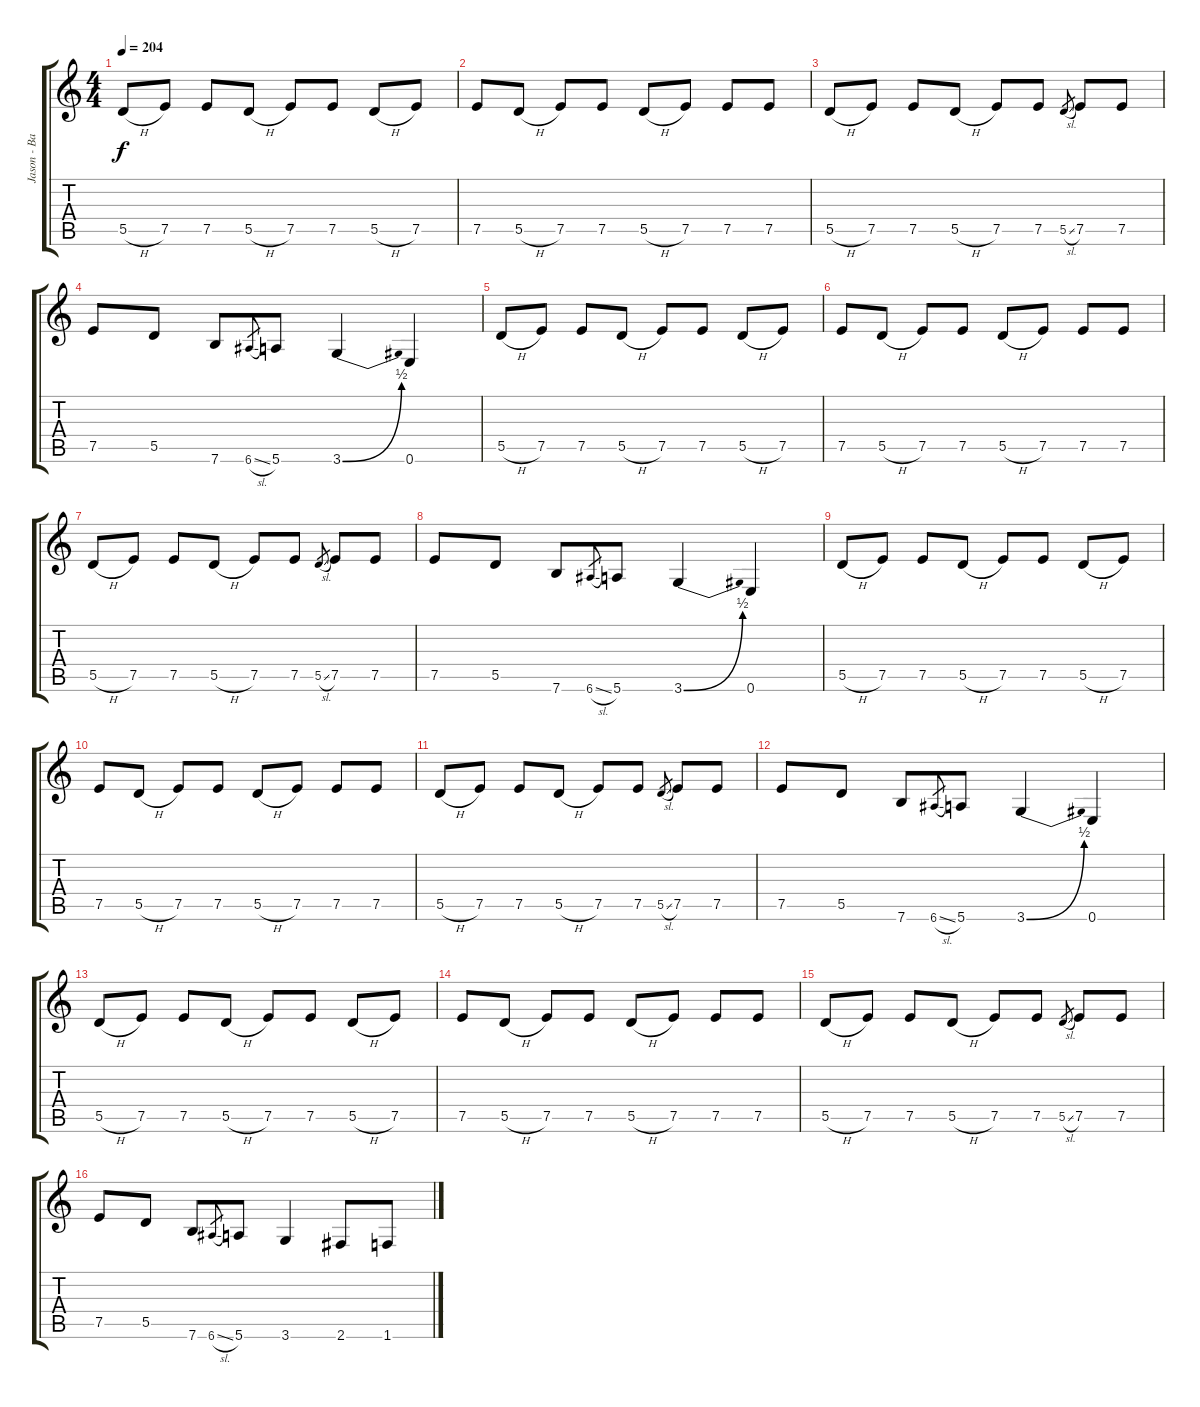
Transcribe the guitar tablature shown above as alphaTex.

\track ("Jason - Bass" "Jason - Ba") {instrument electricbasspick}
\staff {score tabs}
\tuning (E4 B3 G3 D3 A2 E2) {hide}
\ts (4 4)
\tempo 204
\clef g2
\ks c
5.5{h}.8{dy f} 7.5.8 7.5.8 5.5{h}.8 7.5.8 7.5.8 5.5{h}.8 7.5.8 |
7.5.8 5.5{h}.8 7.5.8 7.5.8 5.5{h}.8 7.5.8 7.5.8 7.5.8 |
5.5{h}.8 7.5.8 7.5.8 5.5{h}.8 7.5.8 7.5.8 5.5{sl}.8{gr} 7.5.8 7.5.8 |
7.5.8 5.5.8 7.6.8 6.6{sl}.8{gr} 5.6.8 3.6{be (bend 0 0 60 2)}.4 0.6.4 |
5.5{h}.8 7.5.8 7.5.8 5.5{h}.8 7.5.8 7.5.8 5.5{h}.8 7.5.8 |
7.5.8 5.5{h}.8 7.5.8 7.5.8 5.5{h}.8 7.5.8 7.5.8 7.5.8 |
5.5{h}.8 7.5.8 7.5.8 5.5{h}.8 7.5.8 7.5.8 5.5{sl}.8{gr} 7.5.8 7.5.8 |
7.5.8 5.5.8 7.6.8 6.6{sl}.8{gr} 5.6.8 3.6{be (bend 0 0 60 2)}.4 0.6.4 |
5.5{h}.8 7.5.8 7.5.8 5.5{h}.8 7.5.8 7.5.8 5.5{h}.8 7.5.8 |
7.5.8 5.5{h}.8 7.5.8 7.5.8 5.5{h}.8 7.5.8 7.5.8 7.5.8 |
5.5{h}.8 7.5.8 7.5.8 5.5{h}.8 7.5.8 7.5.8 5.5{sl}.8{gr} 7.5.8 7.5.8 |
7.5.8 5.5.8 7.6.8 6.6{sl}.8{gr} 5.6.8 3.6{be (bend 0 0 60 2)}.4 0.6.4 |
5.5{h}.8 7.5.8 7.5.8 5.5{h}.8 7.5.8 7.5.8 5.5{h}.8 7.5.8 |
7.5.8 5.5{h}.8 7.5.8 7.5.8 5.5{h}.8 7.5.8 7.5.8 7.5.8 |
5.5{h}.8 7.5.8 7.5.8 5.5{h}.8 7.5.8 7.5.8 5.5{sl}.8{gr} 7.5.8 7.5.8 |
7.5.8 5.5.8 7.6.8 6.6{sl}.8{gr} 5.6.8 3.6.4 2.6.8 1.6.8
